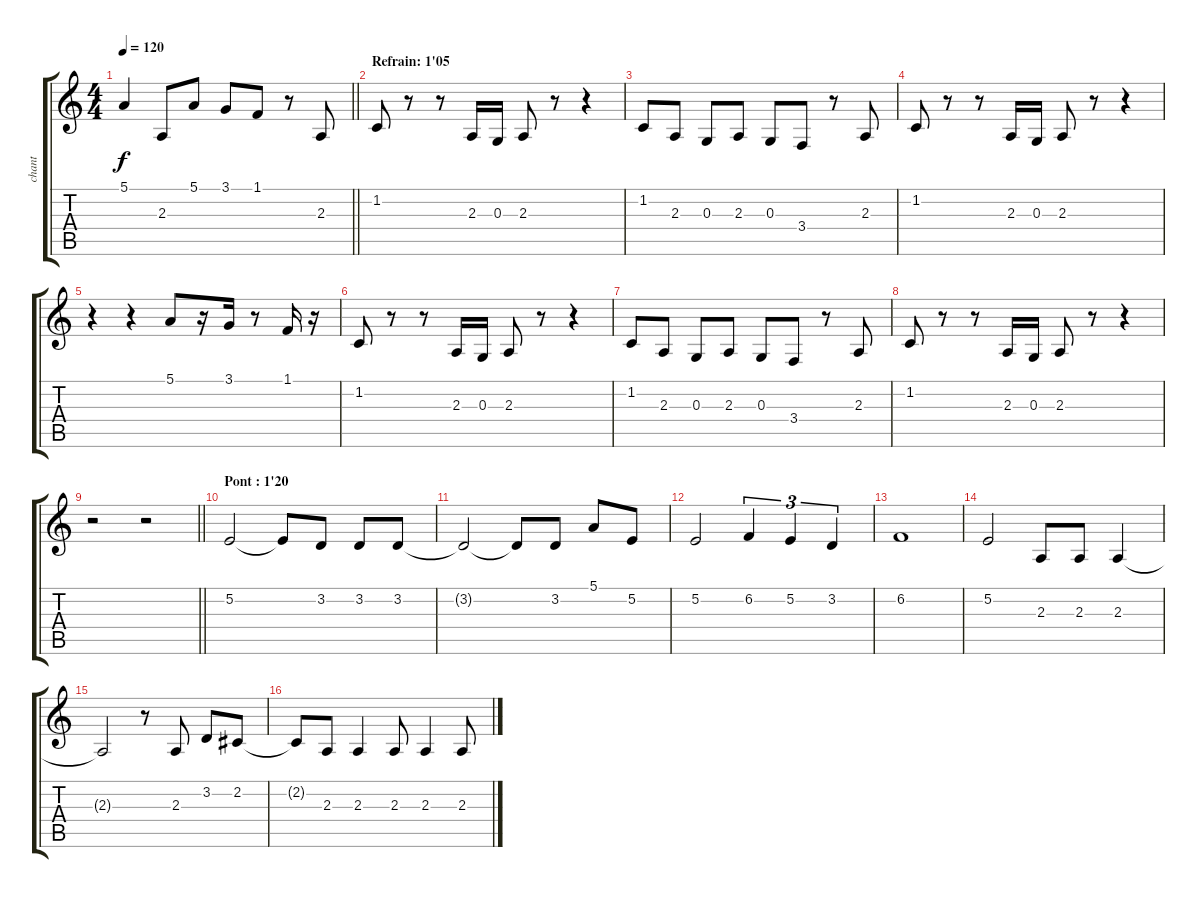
\track ("chant" "chant") {instrument trumpet}
\staff {score tabs}
\tuning (E4 B3 G3 D3 A2 E2) {hide}
\ts (4 4)
\tempo 120
\clef g2
\barLineRight lightlight
\ks c
5.1{t}.4{dy f} 2.3.8 5.1.8 3.1.8 1.1.8 r.8 2.3.8 |
\section ("" "Refrain: 1'05")
1.2.8 r.8 r.8 2.3.16 0.3.16 2.3.8 r.8 r.4 |
1.2.8 2.3.8 0.3.8 2.3.8 0.3.8 3.4.8 r.8 2.3.8 |
1.2.8 r.8 r.8 2.3.16 0.3.16 2.3.8 r.8 r.4 |
r.4 r.4 5.1.8 r.16 3.1.16 r.8 1.1.16 r.16 |
1.2.8 r.8 r.8 2.3.16 0.3.16 2.3.8 r.8 r.4 |
1.2.8 2.3.8 0.3.8 2.3.8 0.3.8 3.4.8 r.8 2.3.8 |
1.2.8 r.8 r.8 2.3.16 0.3.16 2.3.8 r.8 r.4 |
\barLineRight lightlight
r.2 r.2 |
\section ("" "Pont : 1'20")
5.2.2 5.2{t}.8 3.2.8 3.2.8 3.2.8 |
3.2{t}.2 3.2{t}.8 3.2.8 5.1.8 5.2.8 |
5.2.2 6.2.4{tu (3 2)} 5.2.4{tu (3 2)} 3.2.4{tu (3 2)} |
6.2.1 |
5.2.2 2.3.8 2.3.8 2.3.4 |
2.3{t}.2 r.8 2.3.8 3.2.8 2.2.8 |
2.2{t}.8 2.3.8 2.3.4 2.3.8 2.3.4 2.3.8
